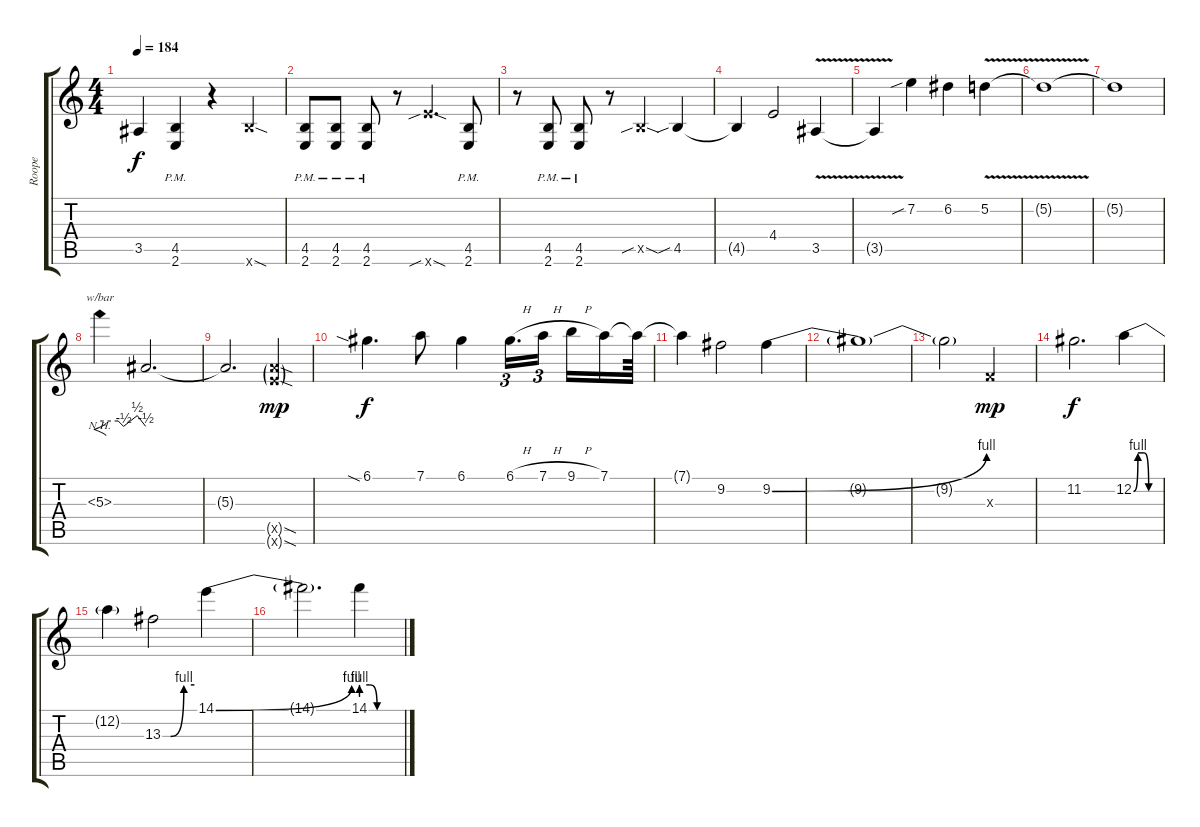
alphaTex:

\track ("Roope" "Roope") {instrument distortionguitar}
\staff {score tabs}
\tuning (D4 A3 F3 C3 G2 D2) {hide}
\ts (4 4)
\tempo 184
\clef g2
\ks c
3.5{t}.4{dy f} (4.5{pm} 2.6{pm}).4 r.4 9.6{sod x}.4 |
(4.5{pm} 2.6{pm}).8 (4.5{pm} 2.6{pm}).8 (4.5{pm} 2.6{pm}).8 r.8 14.6{sib sod x}.4{d} (4.5{pm} 2.6{pm}).8 |
r.8 (4.5{pm} 2.6{pm}).8 (4.5{pm} 2.6{pm}).8 r.8 4.5{sib sod x}.4 4.5{sib}.4 |
4.5{t}.4 4.4.2 3.5{v}.4 |
3.5{t}.4 7.2{sib}.4 6.2.4 5.2{v}.4 |
5.2{t}.1 |
5.2{t}.1 |
5.3{nh}.4{f tbe (custom default 0 0 24 0 31 -2 49 2 60 -2)} 5.3{t}.2{d} |
5.3{t}.2{d} (14.5{sod g x} 14.6{sod g x}).4{dy mp} |
6.1{sia}.4{d dy f} 7.1.8 6.1.4 6.1{h}.16{d tu (3 2)} 7.1{h}.16{tu (3 2) beam splitsecondary} 9.1{h}.16 7.1.16 7.1{t}.64 |
7.1{t}.4 9.2.2 9.2{be (bend 0 0 60 4)}.4 |
9.2{t}.1 |
9.2{t}.2 0.3{x}.2{dy mp} |
11.2.2{d dy f} 12.2{be (custom 0 0 10 4 24 4 35 0 60 0)}.4 |
12.2{t}.4 13.3{be (custom 0 0 15 0 40 4 60 4)}.2 14.1{be (bend 0 0 60 4)}.4 |
14.1{t}.2{d} 14.1{be (custom 0 4 13 4 24 0 60 0)}.4
